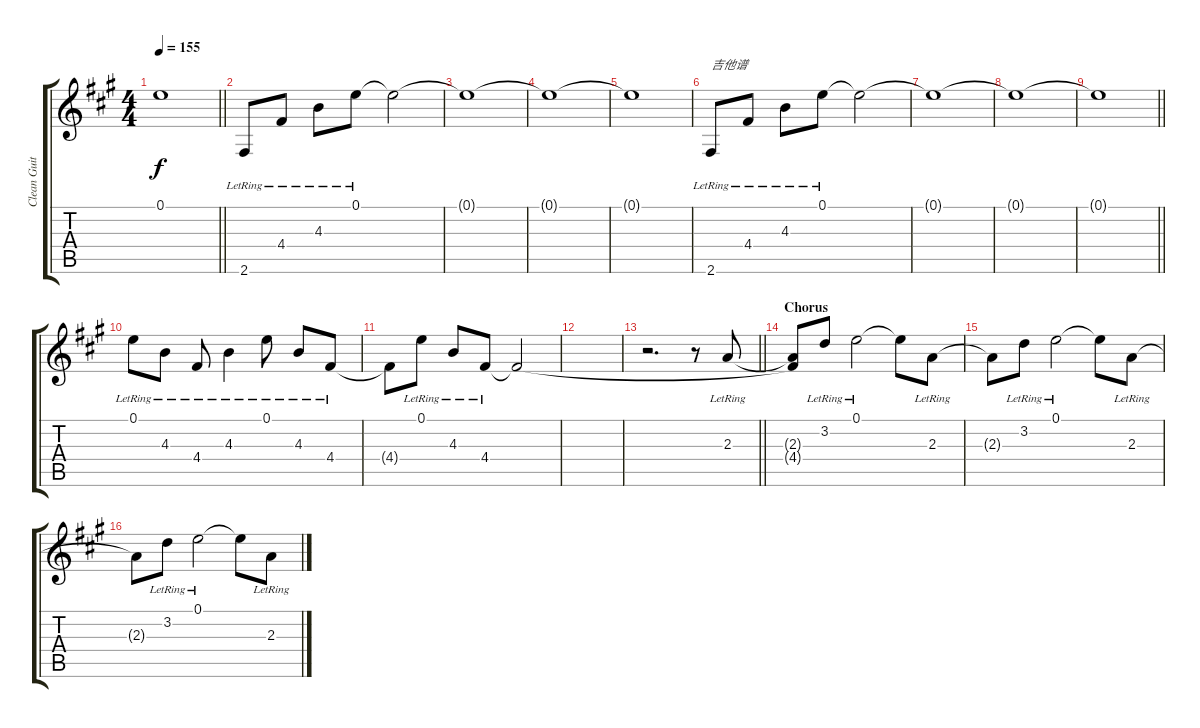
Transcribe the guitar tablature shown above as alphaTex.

\track ("Clean Guitar" "Clean Guit") {instrument electricguitarclean}
\staff {score tabs}
\tuning (E4 B3 G3 D3 A2 E2) {hide}
\ts (4 4)
\tempo 155
\clef g2
\barLineRight lightlight
\ks a
0.1{t}.1{dy f} |
2.6{lr}.8 4.4{lr}.8 4.3{lr}.8 0.1{lr}.8 0.1{t}.2 |
0.1{t}.1 |
0.1{t}.1 |
0.1{t}.1 |
2.6{lr}.8{txt "吉他谱"} 4.4{lr}.8 4.3{lr}.8 0.1{lr}.8 0.1{t}.2 |
0.1{t}.1 |
0.1{t}.1 |
\barLineRight lightlight
0.1{t}.1 |
0.1{lr}.8 4.3{lr}.8 4.4{lr}.8 4.3{lr}.4 0.1{lr}.8 4.3{lr}.8 4.4{lr}.8 |
4.4{t}.8 0.1{lr}.8 4.3{lr}.8 4.4{lr}.8 4.4{t}.2 |
|
\barLineRight lightlight
r.2{d} r.8 2.3{lr}.8 |
\section ("" "Chorus")
(2.3{t} 4.4{t}).8 3.2{lr}.8 0.1{lr}.2 0.1{t}.8 2.3{lr}.8 |
2.3{t}.8 3.2{lr}.8 0.1{lr}.2 0.1{t}.8 2.3{lr}.8 |
2.3{t}.8 3.2{lr}.8 0.1{lr}.2 0.1{t}.8 2.3{lr}.8
